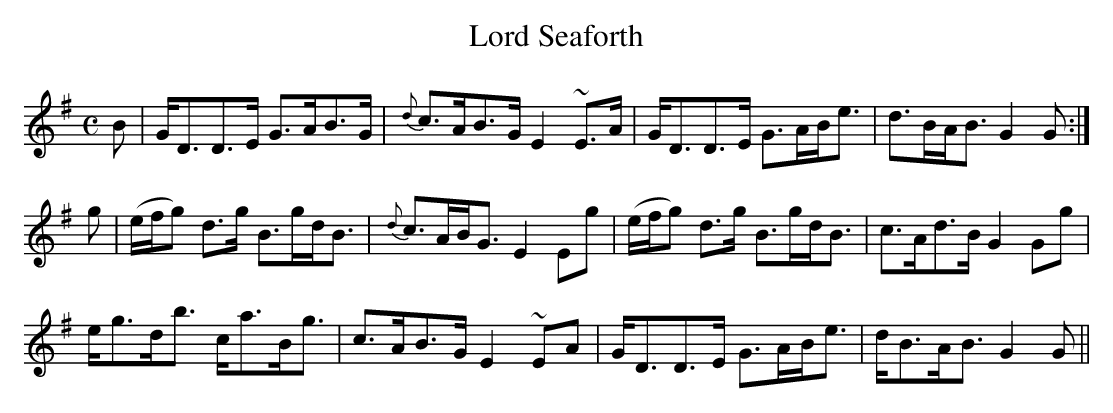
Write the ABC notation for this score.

X:1
T:Lord Seaforth
M:C
L:1/16
K:G
B2|GD3D3E G3AB3G|{d}c3AB3G E4 ~E3A|GD3D3E G3ABe3|d3BAB3 G4G2:|
g2|(efg2) d3g B3gdB3|{d}c3ABG3 E4 E2g2|(efg2) d3g B3gdB3|c3Ad3B G4 G2g2|
eg3db3 ca3Bg3|c3AB3G E4 ~E2A2|GD3D3E G3ABe3| dB3AB3 G4 G2||
